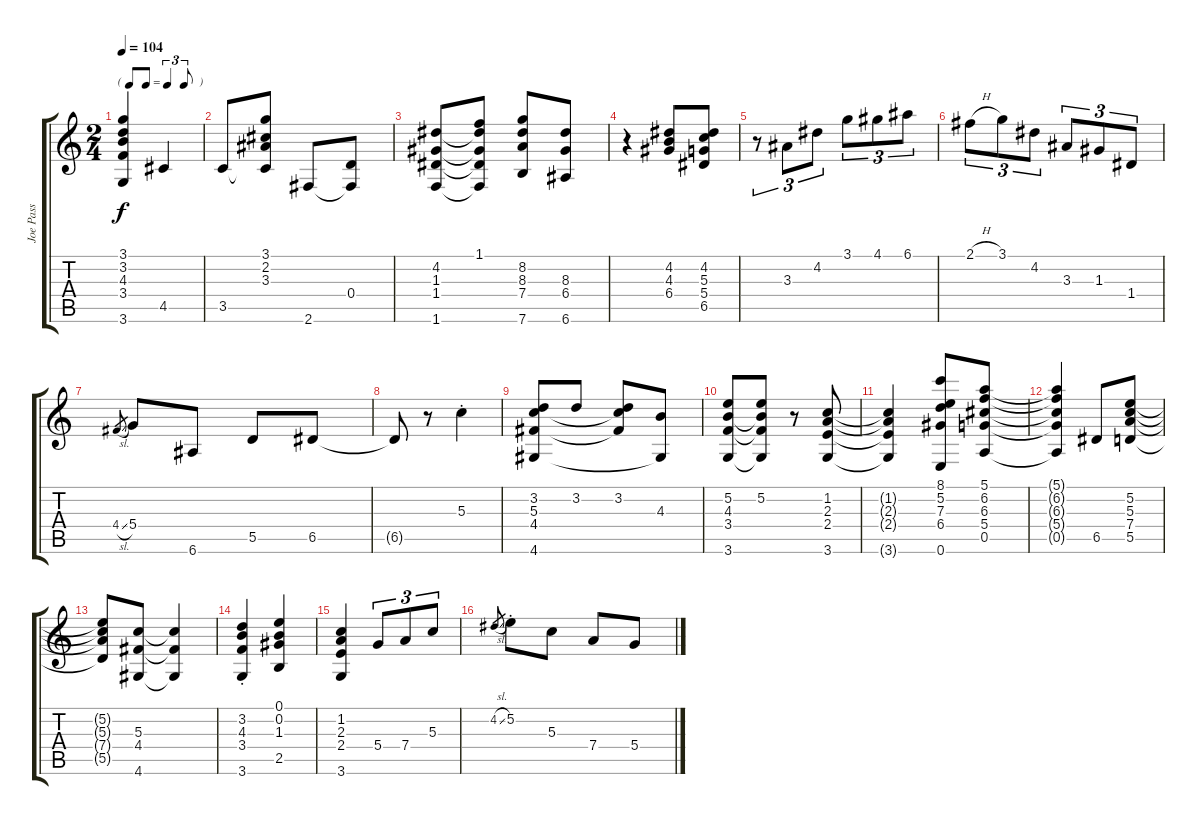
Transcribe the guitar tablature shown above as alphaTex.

\track ("Joe Pass" "Joe Pass") {instrument acousticguitarnylon}
\staff {score tabs}
\tuning (E4 B3 G3 D3 A2 E2) {hide}
\ts (2 4)
\tf triplet8th
\tempo 104
\clef g2
\ks c
(3.1 3.2 4.3 3.4 3.6).4{dy f} 4.5.4 |
3.5.8 (3.1 2.2 3.3 3.5{t}).8 2.6.8 (0.4 2.6{t}).8 |
(4.2 1.3 1.4 1.6).8 (1.1 4.2{t} 1.3{t} 1.4{t} 1.6{t}).8 (8.2 8.3 7.4 7.6).8 (8.3 6.4 6.6).8 |
r.4 (4.2 4.3 6.4).8 (4.2 5.3 5.4 6.5).8 |
r.8{tu (3 2)} 3.3.8{tu (3 2)} 4.2.8{tu (3 2)} 3.1.8{tu (3 2)} 4.1.8{tu (3 2)} 6.1.8{tu (3 2)} |
2.1{h}.8{tu (3 2)} 3.1.8{tu (3 2)} 4.2.8{tu (3 2)} 3.3.8{tu (3 2)} 1.3.8{tu (3 2)} 1.4.8{tu (3 2)} |
4.4{sl}.8{gr} 5.4.8 6.6.8 5.5.8 6.5.8 |
6.5{t}.8 r.8 5.3{st}.4 |
(3.2 5.3 4.4 4.6).8 3.2.8 (3.2 5.3{t} 4.4{t}).8 (4.3 4.6{t}).8 |
(5.2 4.3 3.4 3.6).8 (5.2 4.3{t} 3.4{t} 3.6{t}).8 r.8 (1.2 2.3 2.4 3.6).8 |
(1.2{t} 2.3{t} 2.4{t} 3.6{t}).4 (8.1 5.2 7.3 6.4 0.6).8 (5.1 6.2 6.3 5.4 0.5).8 |
(5.1{t} 6.2{t} 6.3{t} 5.4{t} 0.5{t}).4 6.5.8 (5.2 5.3 7.4 5.5).8 |
(5.2{t} 5.3{t} 7.4{t} 5.5{t}).8 (5.3 4.4 4.6).8 (5.3{t} 4.4{t} 4.6{t}).4 |
(3.2 4.3{st} 3.4{st} 3.6{st}).4 (0.1 0.2 1.3 2.5).4 |
(1.2 2.3 2.4 3.6).4 5.4.8{tu (3 2)} 7.4.8{tu (3 2)} 5.3.8{tu (3 2)} |
4.2{sl}.8{gr} 5.2{st}.8 5.3.8 7.4.8 5.4.8
